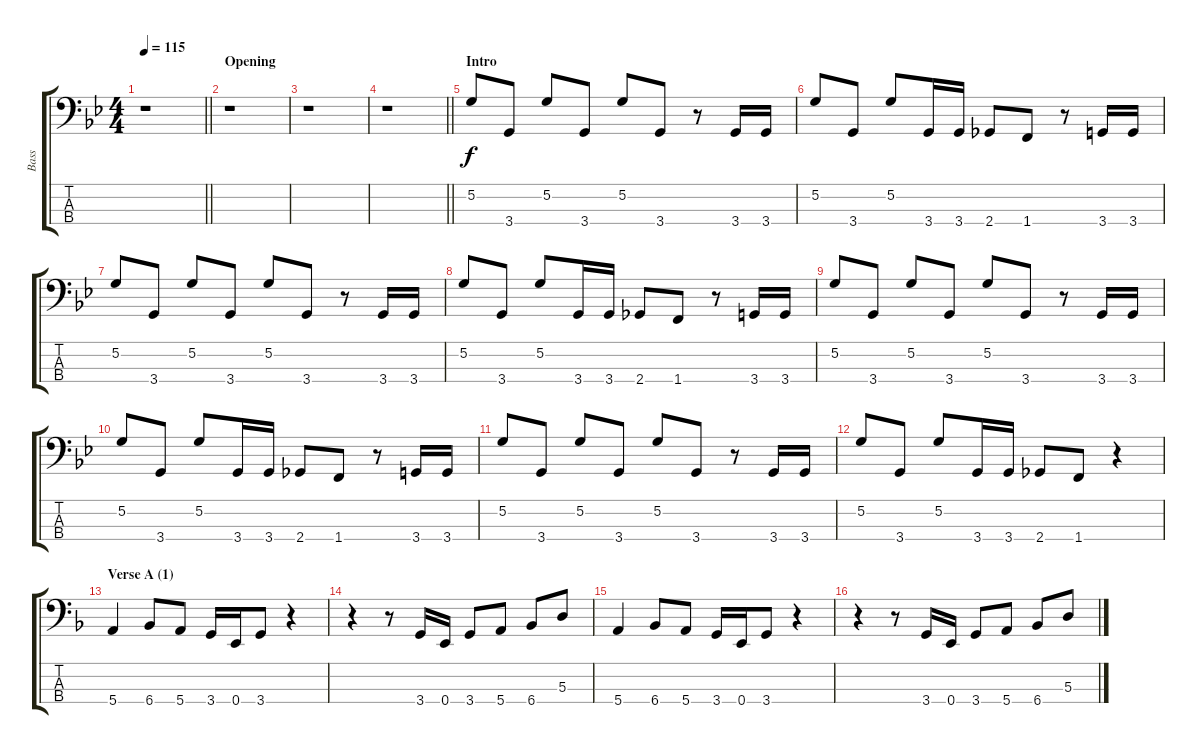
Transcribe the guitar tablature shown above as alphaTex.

\track ("Bass" "Bass") {instrument electricbasspick}
\staff {score tabs}
\tuning (G2 D2 A1 E1) {hide}
\ts (4 4)
\tempo 115
\clef f4
\barLineRight lightlight
\ks bb
r.1{dy f instrument electricbasspick} |
\section ("" "Opening")
r.1 |
r.1 |
\barLineRight lightlight
r.1 |
\section ("" "Intro")
5.2.8 3.4.8 5.2.8 3.4.8 5.2.8 3.4.8 r.8 3.4.16 3.4.16 |
5.2.8 3.4.8 5.2.8 3.4.16 3.4.16 2.4.8 1.4.8 r.8 3.4.16 3.4.16 |
5.2.8 3.4.8 5.2.8 3.4.8 5.2.8 3.4.8 r.8 3.4.16 3.4.16 |
5.2.8 3.4.8 5.2.8 3.4.16 3.4.16 2.4.8 1.4.8 r.8 3.4.16 3.4.16 |
5.2.8 3.4.8 5.2.8 3.4.8 5.2.8 3.4.8 r.8 3.4.16 3.4.16 |
5.2.8 3.4.8 5.2.8 3.4.16 3.4.16 2.4.8 1.4.8 r.8 3.4.16 3.4.16 |
5.2.8 3.4.8 5.2.8 3.4.8 5.2.8 3.4.8 r.8 3.4.16 3.4.16 |
5.2.8 3.4.8 5.2.8 3.4.16 3.4.16 2.4.8 1.4.8 r.4 |
\section ("" "Verse A (1)")
\ks f
5.4.4 6.4.8 5.4.8 3.4.16 0.4.16 3.4.8 r.4 |
r.4 r.8 3.4.16 0.4.16 3.4.8 5.4.8 6.4.8 5.3.8 |
5.4.4 6.4.8 5.4.8 3.4.16 0.4.16 3.4.8 r.4 |
r.4 r.8 3.4.16 0.4.16 3.4.8 5.4.8 6.4.8 5.3.8
